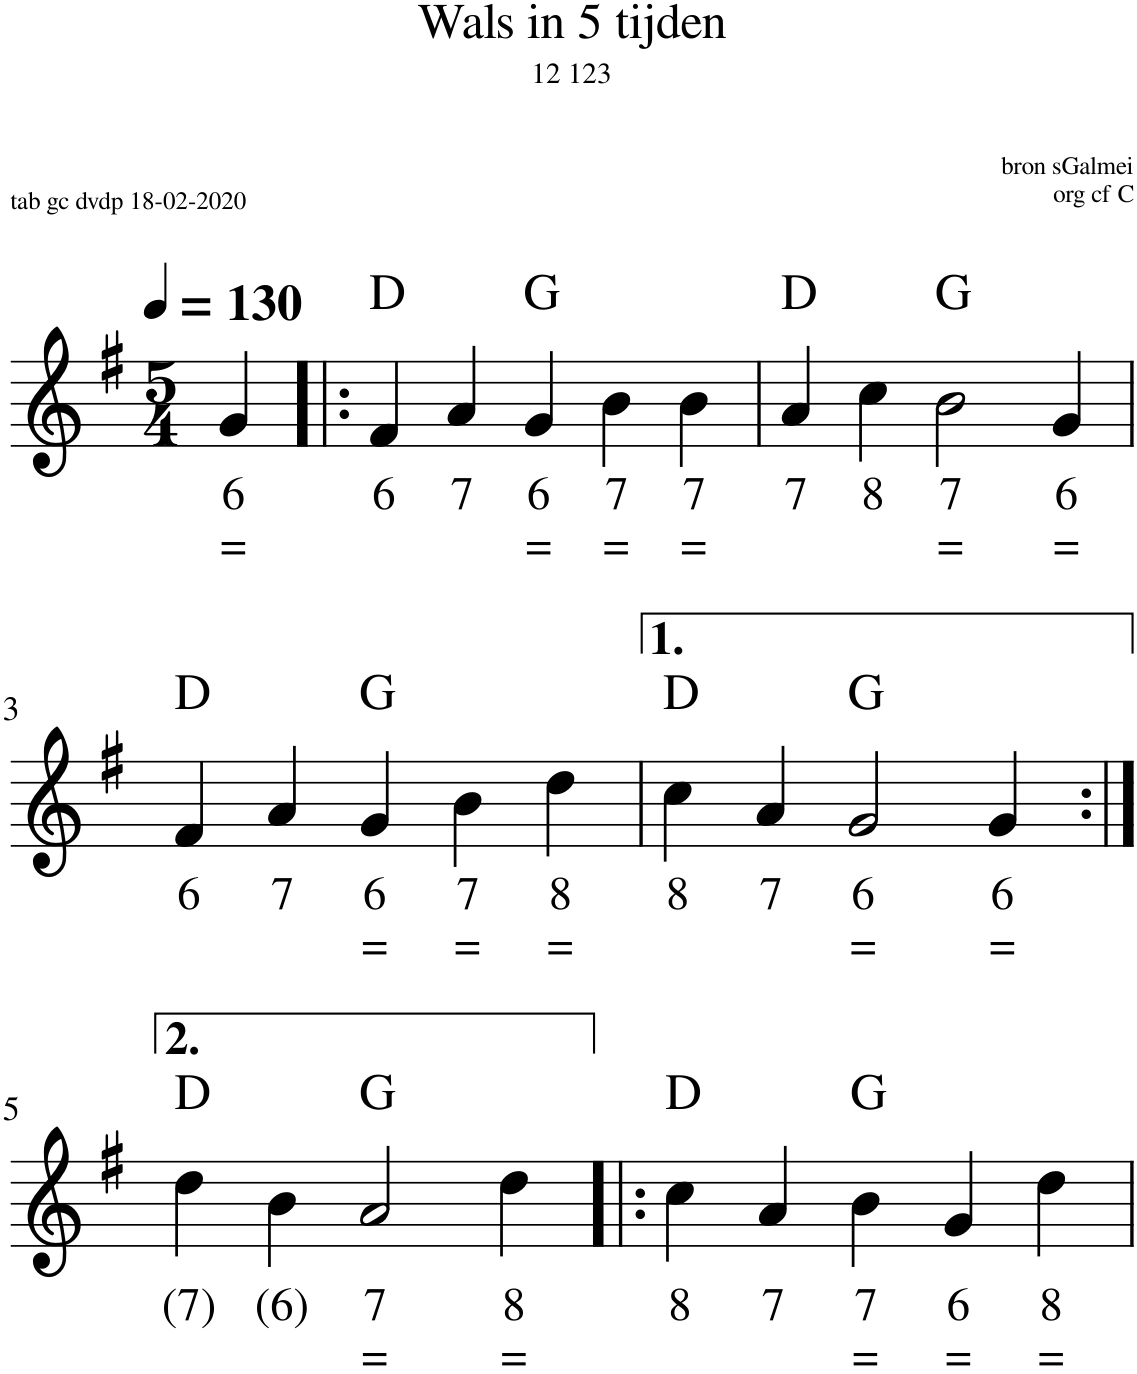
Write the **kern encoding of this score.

**kern	**text	**text	**harte
*part1	*part1	*part1	*part1
*staff1	*staff1	*staff1	*
*I"Piano	*	*	*
*I'Pno.	*	*	*
*clefG2	*	*	*
*k[f#]	*	*	*
*M5/4	*	*	*
*MM130	*	*	*
=	=	=	=
!	!LO:LY:b	!LO:LY:b	!
4g/	6	=	.
=1!|:	=1!|:	=1!|:	=1!|:
!	!LO:LY:b	!	!
4f#/	6	.	D:maj
!	!LO:LY:b	!	!
4a/	7	.	.
!	!LO:LY:b	!LO:LY:b	!
4g/	6	=	G:maj
!	!LO:LY:b	!LO:LY:b	!
4b\	7	=	.
!	!LO:LY:b	!LO:LY:b	!
4b\	7	=	.
=2	=2	=2	=2
!	!LO:LY:b	!	!
4a/	7	.	D:maj
!	!LO:LY:b	!	!
4cc\	8	.	.
!	!LO:LY:b	!LO:LY:b	!
2b\	7	=	G:maj
!	!LO:LY:b	!LO:LY:b	!
4g/	6	=	.
!!LO:LB:g=z
=3	=3	=3	=3
!	!LO:LY:b	!	!
4f#/	6	.	D:maj
!	!LO:LY:b	!	!
4a/	7	.	.
!	!LO:LY:b	!LO:LY:b	!
4g/	6	=	G:maj
!	!LO:LY:b	!LO:LY:b	!
4b\	7	=	.
!	!LO:LY:b	!LO:LY:b	!
4dd\	8	=	.
=4	=4	=4	=4
!	!LO:LY:b	!	!
4cc\	8	.	D:maj
!	!LO:LY:b	!	!
4a/	7	.	.
!	!LO:LY:b	!LO:LY:b	!
2g/	6	=	G:maj
!	!LO:LY:b	!LO:LY:b	!
4g/	6	=	.
!!LO:LB:g=z
=5:|!	=5:|!	=5:|!	=5:|!
!	!LO:LY:b	!	!
4dd\	(7)	.	D:maj
!	!LO:LY:b	!	!
4b\	(6)	.	.
!	!LO:LY:b	!LO:LY:b	!
2a/	7	=	G:maj
!	!LO:LY:b	!LO:LY:b	!
4dd\	8	=	.
=6!|:	=6!|:	=6!|:	=6!|:
!	!LO:LY:b	!	!
4cc\	8	.	D:maj
!	!LO:LY:b	!	!
4a/	7	.	.
!	!LO:LY:b	!LO:LY:b	!
4b\	7	=	G:maj
!	!LO:LY:b	!LO:LY:b	!
4g/	6	=	.
!	!LO:LY:b	!LO:LY:b	!
4dd\	8	=	.
=	=	=	=
*-	*-	*-	*-
